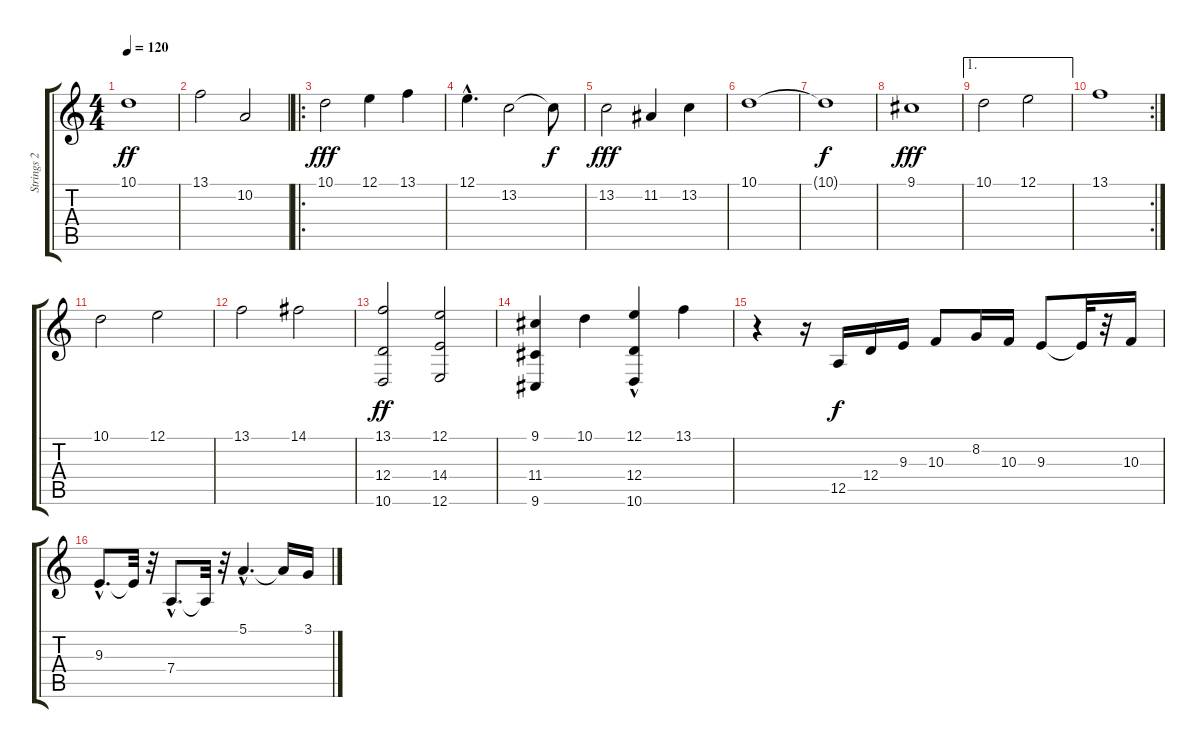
\track ("Strings 2" "Strings 2") {instrument synthstrings1}
\staff {score tabs}
\tuning (E4 B3 G3 D3 A2 E2) {hide}
\ts (4 4)
\tempo 120
\clef g2
\ks c
10.1.1{dy ff} |
13.1.2 10.2.2 |
\ro
10.1.2{dy fff instrument stringensemble1} 12.1.4 13.1.4 |
12.1{hac}.4{d} 13.2.2 13.2{t}.8{dy f} |
13.2.2{dy fff} 11.2.4 13.2.4 |
10.1.1 |
10.1{t}.1{dy f} |
9.1.1{dy fff} |
\ae 1
10.1.2 12.1.2 |
\rc 2
13.1.1 |
10.1.2 12.1.2 |
13.1.2 14.1.2 |
(13.1 12.4 10.6).2{dy ff} (12.1 14.4 12.6).2 |
(9.1 11.4 9.6).4 10.1.4 (12.1 12.4{hac} 10.6).4 13.1.4 |
r.4 r.16 12.5.16{dy f} 12.4.16 9.3.16 10.3.8 8.2.16 10.3.16 9.3.8 9.3{t}.32 r.32 10.3.16 |
9.3{hac}.8{d} 9.3{t}.32 r.32 7.4{hac}.8{d} 7.4{t}.32 r.32 5.1{hac}.4{d} 5.1{t}.16 3.1.16
